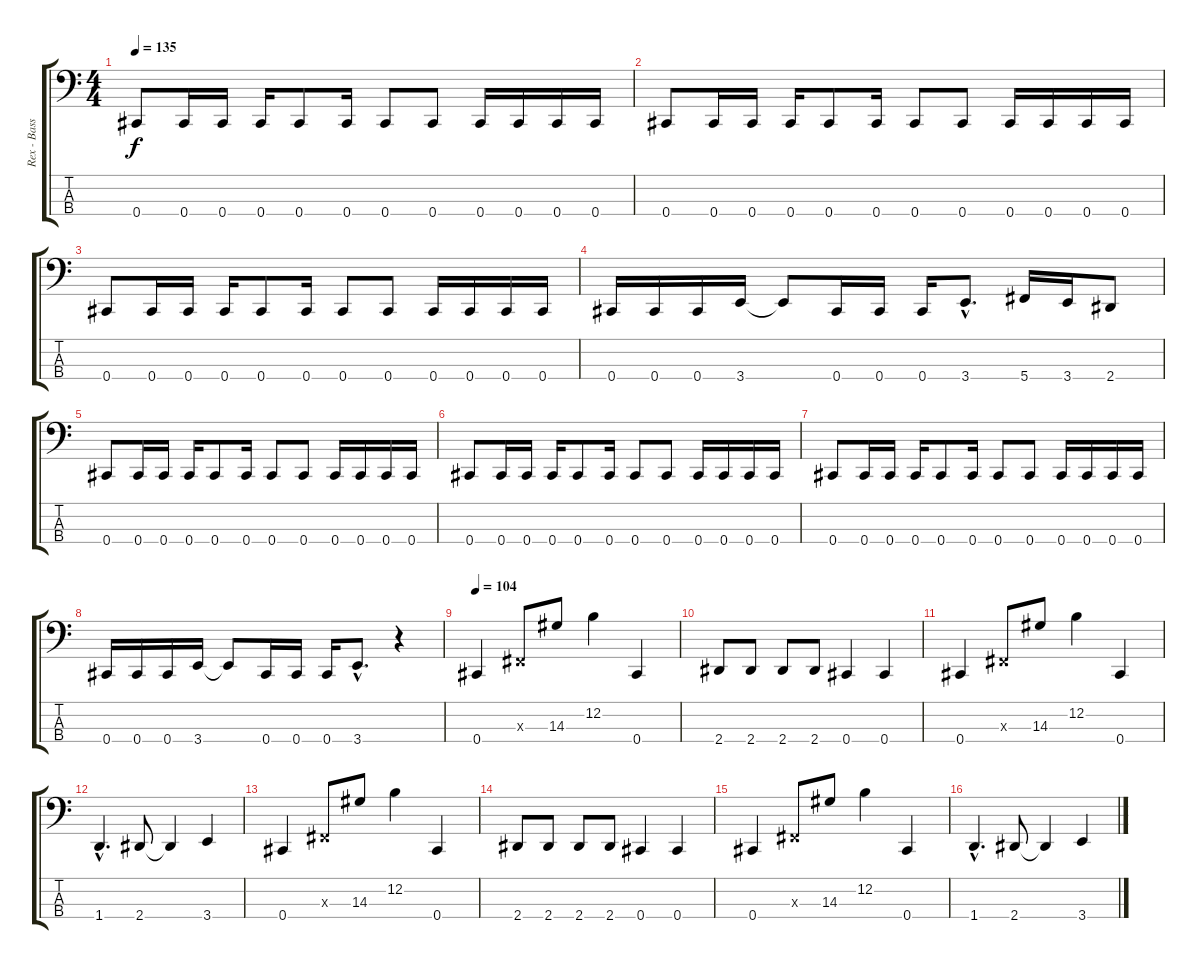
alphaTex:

\track ("Rex - Bass" "Rex - Bass") {instrument electricbasspick}
\staff {score tabs}
\tuning (E2 B1 Gb1 Db1) {hide}
\ts (4 4)
\tempo 135
\clef f4
\ks c
0.4.8{dy f} 0.4.16 0.4.16 0.4.16 0.4.8 0.4.16 0.4.8 0.4.8 0.4.16 0.4.16 0.4.16 0.4.16 |
0.4.8 0.4.16 0.4.16 0.4.16 0.4.8 0.4.16 0.4.8 0.4.8 0.4.16 0.4.16 0.4.16 0.4.16 |
0.4.8 0.4.16 0.4.16 0.4.16 0.4.8 0.4.16 0.4.8 0.4.8 0.4.16 0.4.16 0.4.16 0.4.16 |
0.4.16 0.4.16 0.4.16 3.4.16 3.4{t}.8 0.4.16 0.4.16 0.4.16 3.4{hac}.8{d} 5.4.16 3.4.16 2.4.8 |
0.4.8 0.4.16 0.4.16 0.4.16 0.4.8 0.4.16 0.4.8 0.4.8 0.4.16 0.4.16 0.4.16 0.4.16 |
0.4.8 0.4.16 0.4.16 0.4.16 0.4.8 0.4.16 0.4.8 0.4.8 0.4.16 0.4.16 0.4.16 0.4.16 |
0.4.8 0.4.16 0.4.16 0.4.16 0.4.8 0.4.16 0.4.8 0.4.8 0.4.16 0.4.16 0.4.16 0.4.16 |
0.4.16 0.4.16 0.4.16 3.4.16 3.4{t}.8 0.4.16 0.4.16 0.4.16 3.4{hac}.8{d} r.4 |
\tempo 104
0.4.4 0.3{x}.8 14.3.8 12.2.4 0.4.4 |
2.4.8 2.4.8 2.4.8 2.4.8 0.4.4 0.4.4 |
0.4.4 0.3{x}.8 14.3.8 12.2.4 0.4.4 |
1.4{hac}.4{d} 2.4.8 2.4{t}.4 3.4.4 |
0.4.4 0.3{x}.8 14.3.8 12.2.4 0.4.4 |
2.4.8 2.4.8 2.4.8 2.4.8 0.4.4 0.4.4 |
0.4.4 0.3{x}.8 14.3.8 12.2.4 0.4.4 |
1.4{hac}.4{d} 2.4.8 2.4{t}.4 3.4.4
